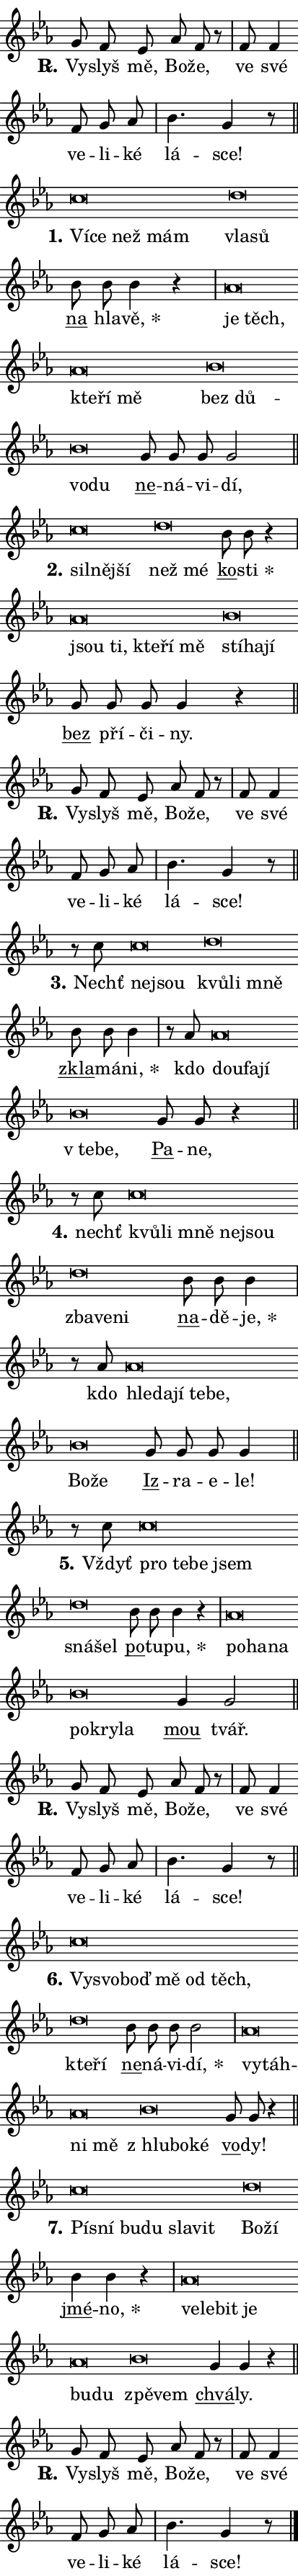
\version "2.22.1"
\header { tagline = "" }
\paper {
  indent = 0\cm
  top-margin = 0\cm
  right-margin = 0\cm
  bottom-margin = 0\cm
  left-margin = 0\cm
  paper-width = 7\cm
  page-breaking = #ly:one-page-breaking
  system-system-spacing.basic-distance = #11
  score-system-spacing.basic-distance = #11.3
  ragged-last = ##f
}


%% Author: Thomas Morley
%% https://lists.gnu.org/archive/html/lilypond-user/2020-05/msg00002.html
#(define (line-position grob)
"Returns position of @var[grob} in current system:
   @code{'start}, if at first time-step
   @code{'end}, if at last time-step
   @code{'middle} otherwise
"
  (let* ((col (ly:item-get-column grob))
         (ln (ly:grob-object col 'left-neighbor))
         (rn (ly:grob-object col 'right-neighbor))
         (col-to-check-left (if (ly:grob? ln) ln col))
         (col-to-check-right (if (ly:grob? rn) rn col))
         (break-dir-left
           (and
             (ly:grob-property col-to-check-left 'non-musical #f)
             (ly:item-break-dir col-to-check-left)))
         (break-dir-right
           (and
             (ly:grob-property col-to-check-right 'non-musical #f)
             (ly:item-break-dir col-to-check-right))))
        (cond ((eqv? 1 break-dir-left) 'start)
              ((eqv? -1 break-dir-right) 'end)
              (else 'middle))))

#(define (tranparent-at-line-position vctor)
  (lambda (grob)
  "Relying on @code{line-position} select the relevant enry from @var{vctor}.
Used to determine transparency,"
    (case (line-position grob)
      ((end) (not (vector-ref vctor 0)))
      ((middle) (not (vector-ref vctor 1)))
      ((start) (not (vector-ref vctor 2))))))

noteHeadBreakVisibility =
#(define-music-function (break-visibility)(vector?)
"Makes @code{NoteHead}s transparent relying on @var{break-visibility}"
#{
  \override NoteHead.transparent =
    #(tranparent-at-line-position break-visibility)
#})

#(define delete-ledgers-for-transparent-note-heads
  (lambda (grob)
    "Reads whether a @code{NoteHead} is transparent.
If so this @code{NoteHead} is removed from @code{'note-heads} from
@var{grob}, which is supposed to be @code{LedgerLineSpanner}.
As a result ledgers are not printed for this @code{NoteHead}"
    (let* ((nhds-array (ly:grob-object grob 'note-heads))
           (nhds-list
             (if (ly:grob-array? nhds-array)
                 (ly:grob-array->list nhds-array)
                 '()))
           ;; Relies on the transparent-property being done before
           ;; Staff.LedgerLineSpanner.after-line-breaking is executed.
           ;; This is fragile ...
           (to-keep
             (remove
               (lambda (nhd)
                 (ly:grob-property nhd 'transparent #f))
               nhds-list)))
      ;; TODO find a better method to iterate over grob-arrays, similiar
      ;; to filter/remove etc for lists
      ;; For now rebuilt from scratch
      (set! (ly:grob-object grob 'note-heads)  '())
      (for-each
        (lambda (nhd)
          (ly:pointer-group-interface::add-grob grob 'note-heads nhd))
        to-keep))))

hideNotes = {
  \noteHeadBreakVisibility #begin-of-line-visible
}
unHideNotes = {
  \noteHeadBreakVisibility #all-visible
}

% work-around for resetting accidentals
% https://lilypond.org/doc/v2.23/Documentation/notation/displaying-rhythms#unmetered-music
cadenzaMeasure = {
  \cadenzaOff
  \partial 1024 s1024
  \cadenzaOn
}

#(define-markup-command (accent layout props text) (markup?)
  "Underline accented syllable"
  (interpret-markup layout props
    #{\markup \override #'(offset . 4.3) \underline { #text }#}))

responsum = \markup \concat {
  "R" \hspace #-1.05 \path #0.1 #'((moveto 0 0.07) (lineto 0.9 0.8)) \hspace #0.05 "."
}

\layout {
    \context {
        \Staff
        \remove "Time_signature_engraver"
        \override LedgerLineSpanner.after-line-breaking = #delete-ledgers-for-transparent-note-heads
    }
    \context {
        \Voice {
            \override NoteHead.output-attributes = #'((class . "notehead"))
            \override Hairpin.height = #0.55
        }
    }
    \context {
        \Lyrics {
            \override StanzaNumber.output-attributes = #'((class . "stanzanumber"))
            \override LyricSpace.minimum-distance = #0.9
            \override LyricText.font-name = #"TeX Gyre Schola"
            \override LyricText.font-size = 1
            \override StanzaNumber.font-name = #"TeX Gyre Schola Bold"
            \override StanzaNumber.font-size = 1
        }
    }
}

% magnetic-lyrics.ily
%
%   written by
%     Jean Abou Samra <jean@abou-samra.fr>
%     Werner Lemberg <wl@gnu.org>
%
%   adapted by
%     Jiri Hon <jiri.hon@gmail.com>
%
% Version 2022-Apr-15

% https://www.mail-archive.com/lilypond-user@gnu.org/msg149350.html

#(define (Left_hyphen_pointer_engraver context)
   "Collect syllable-hyphen-syllable occurrences in lyrics and store
them in properties.  This engraver only looks to the left.  For
example, if the lyrics input is @code{foo -- bar}, it does the
following.

@itemize @bullet
@item
Set the @code{text} property of the @code{LyricHyphen} grob between
@q{foo} and @q{bar} to @code{foo}.

@item
Set the @code{left-hyphen} property of the @code{LyricText} grob with
text @q{foo} to the @code{LyricHyphen} grob between @q{foo} and
@q{bar}.
@end itemize

Use this auxiliary engraver in combination with the
@code{lyric-@/text::@/apply-@/magnetic-@/offset!} hook."
   (let ((hyphen #f)
         (text #f))
     (make-engraver
      (acknowledgers
       ((lyric-syllable-interface engraver grob source-engraver)
        (set! text grob)))
      (end-acknowledgers
       ((lyric-hyphen-interface engraver grob source-engraver)
        ;(when (not (grob::has-interface grob 'lyric-space-interface))
          (set! hyphen grob)));)
      ((stop-translation-timestep engraver)
       (when (and text hyphen)
         (ly:grob-set-object! text 'left-hyphen hyphen))
       (set! text #f)
       (set! hyphen #f)))))

#(define (lyric-text::apply-magnetic-offset! grob)
   "If the space between two syllables is less than the value in
property @code{LyricText@/.details@/.squash-threshold}, move the right
syllable to the left so that it gets concatenated with the left
syllable.

Use this function as a hook for
@code{LyricText@/.after-@/line-@/breaking} if the
@code{Left_@/hyphen_@/pointer_@/engraver} is active."
   (let ((hyphen (ly:grob-object grob 'left-hyphen #f)))
     (when hyphen
       (let ((left-text (ly:spanner-bound hyphen LEFT)))
         (when (grob::has-interface left-text 'lyric-syllable-interface)
           (let* ((common (ly:grob-common-refpoint grob left-text X))
                  (this-x-ext (ly:grob-extent grob common X))
                  (left-x-ext
                   (begin
                     ;; Trigger magnetism for left-text.
                     (ly:grob-property left-text 'after-line-breaking)
                     (ly:grob-extent left-text common X)))
                  ;; `delta` is the gap width between two syllables.
                  (delta (- (interval-start this-x-ext)
                            (interval-end left-x-ext)))
                  (details (ly:grob-property grob 'details))
                  (threshold (assoc-get 'squash-threshold details 0.2)))
             (when (< delta threshold)
               (let* (;; We have to manipulate the input text so that
                      ;; ligatures crossing syllable boundaries are not
                      ;; disabled.  For languages based on the Latin
                      ;; script this is essentially a beautification.
                      ;; However, for non-Western scripts it can be a
                      ;; necessity.
                      (lt (ly:grob-property left-text 'text))
                      (rt (ly:grob-property grob 'text))
                      (is-space (grob::has-interface hyphen 'lyric-space-interface))
                      (space (if is-space " " ""))
                      (space-markup (grob-interpret-markup grob " "))
                      (space-size (interval-length (ly:stencil-extent space-markup X)))
                      (extra-delta (if is-space space-size 0))
                      ;; Append new syllable.
                      (ltrt-space (if (and (string? lt) (string? rt))
                                (string-append lt space rt)
                                (make-concat-markup (list lt space rt))))
                      ;; Right-align `ltrt` to the right side.
                      (ltrt-space-markup (grob-interpret-markup
                               grob
                               (make-translate-markup
                                (cons (interval-length this-x-ext) 0)
                                (make-right-align-markup ltrt-space)))))
                 (begin
                   ;; Don't print `left-text`.
                   (ly:grob-set-property! left-text 'stencil #f)
                   ;; Set text and stencil (which holds all collected
                   ;; syllables so far) and shift it to the left.
                   (ly:grob-set-property! grob 'text ltrt-space)
                   (ly:grob-set-property! grob 'stencil ltrt-space-markup)
                   (ly:grob-translate-axis! grob (- (- delta extra-delta)) X))))))))))


#(define (lyric-hyphen::displace-bounds-first grob)
   ;; Make very sure this callback isn't triggered too early.
   (let ((left (ly:spanner-bound grob LEFT))
         (right (ly:spanner-bound grob RIGHT)))
     (ly:grob-property left 'after-line-breaking)
     (ly:grob-property right 'after-line-breaking)
     (ly:lyric-hyphen::print grob)))

squashThreshold = #0.4

\layout {
  \context {
    \Lyrics
    \consists #Left_hyphen_pointer_engraver
    \override LyricText.after-line-breaking =
      #lyric-text::apply-magnetic-offset!
    \override LyricHyphen.stencil = #lyric-hyphen::displace-bounds-first
    \override LyricText.details.squash-threshold = \squashThreshold
    \override LyricHyphen.minimum-distance = 0
    \override LyricHyphen.minimum-length = \squashThreshold
  }
}

squash = \override LyricText.details.squash-threshold = 9999
unSquash = \override LyricText.details.squash-threshold = \squashThreshold

left = \override LyricText.self-alignment-X = #LEFT
unLeft = \revert LyricText.self-alignment-X

starOffset = #(lambda (grob) 
                (let ((x_offset (ly:self-alignment-interface::aligned-on-x-parent grob)))
                  (if (= x_offset 0) 0 (+ x_offset 1.2))))

star = #(define-music-function (syllable)(string?)
"Append star separator at the end of a syllable"
#{
  \once \override LyricText.X-offset = #starOffset
  \lyricmode { \markup {
    #syllable
    \override #'((font-name . "TeX Gyre Schola Bold")) \hspace #0.2 \lower #0.65 \larger "*"
  } }
#})

starAccent = #(define-music-function (syllable)(string?)
"Append star separator at the end of a syllable and make accent"
#{
  \once \override LyricText.X-offset = #starOffset
  \lyricmode { \markup {
    \accent #syllable
    \override #'((font-name . "TeX Gyre Schola Bold")) \hspace #0.2 \lower #0.65 \larger "*"
  } }
#})

breath = #(define-music-function (syllable)(string?)
"Append breathing indicator at the end of a syllable"
#{
  \lyricmode { \markup { #syllable "+" } }
#})

optionalBreath = #(define-music-function (syllable)(string?)
"Append optional breathing indicator at the end of a syllable"
#{
  \lyricmode { \markup { #syllable "(+)" } }
#})


\score {
    <<
        \new Voice = "melody" { \cadenzaOn \key es \major \relative { g'8 f es as f r \cadenzaMeasure \bar "|" f f4 \bar "" f8 g as \cadenzaMeasure \bar "|" bes4. g4 r8 \cadenzaMeasure \bar "||" \break } }
        \new Lyrics \lyricsto "melody" { \lyricmode { \set stanza = \responsum
Vy -- slyš mě, Bo -- že, ve své ve -- li -- ké lá -- sce! } }
    >>
    \layout {}
}

\score {
    <<
        \new Voice = "melody" { \cadenzaOn \key es \major \relative { c''\breve*1/16 \hideNotes \breve*1/16 \bar "" \breve*1/16 \breve*1/16 \bar "" \unHideNotes d\breve*1/16 \hideNotes \breve*1/16 \bar "" \unHideNotes \bar "" bes8 bes bes4 r \cadenzaMeasure \bar "|" as\breve*1/16 \hideNotes \breve*1/16 \bar "" \breve*1/16 \bar "" \breve*1/16 \breve*1/16 \bar "" \unHideNotes bes\breve*1/16 \hideNotes \breve*1/16 \bar "" \breve*1/16 \breve*1/16 \bar "" \unHideNotes \bar "" g8 g g g2 \cadenzaMeasure \bar "||" \break } }
        \new Lyrics \lyricsto "melody" { \lyricmode { \set stanza = "1."
\left Ví -- \squash ce než mám \left \unLeft \unSquash vla -- \squash sů \unLeft \unSquash \markup \accent na hla -- \star vě, \left je \squash těch, kte -- ří mě \left \unLeft \unSquash bez \squash dů -- vo -- du \unLeft \unSquash \markup \accent ne -- ná -- vi -- dí, } }
    >>
    \layout {}
}

\score {
    <<
        \new Voice = "melody" { \cadenzaOn \key es \major \relative { c''\breve*1/16 \hideNotes \breve*1/16 \breve*1/16 \bar "" \unHideNotes d\breve*1/16 \hideNotes \breve*1/16 \bar "" \unHideNotes \bar "" bes8 bes r4 \cadenzaMeasure \bar "|" as\breve*1/16 \hideNotes \breve*1/16 \bar "" \breve*1/16 \bar "" \breve*1/16 \breve*1/16 \bar "" \unHideNotes bes\breve*1/16 \hideNotes \breve*1/16 \breve*1/16 \bar "" \unHideNotes \bar "" g8 g g g4 r \cadenzaMeasure \bar "||" \break } }
        \new Lyrics \lyricsto "melody" { \lyricmode { \set stanza = "2."
\left sil -- \squash něj -- ší \left \unLeft \unSquash než \squash mé \unLeft \unSquash \markup \accent ko -- \star sti \left jsou \squash ti, kte -- ří mě \left \unLeft \unSquash stí -- \squash ha -- jí \unLeft \unSquash \markup \accent bez pří -- či -- ny. } }
    >>
    \layout {}
}

\score {
    <<
        \new Voice = "melody" { \cadenzaOn \key es \major \relative { g'8 f es as f r \cadenzaMeasure \bar "|" f f4 \bar "" f8 g as \cadenzaMeasure \bar "|" bes4. g4 r8 \cadenzaMeasure \bar "||" \break } }
        \new Lyrics \lyricsto "melody" { \lyricmode { \set stanza = \responsum
Vy -- slyš mě, Bo -- že, ve své ve -- li -- ké lá -- sce! } }
    >>
    \layout {}
}

\score {
    <<
        \new Voice = "melody" { \cadenzaOn \key es \major \relative { r8 c''8 c\breve*1/16 \hideNotes \breve*1/16 \bar "" \unHideNotes d\breve*1/16 \hideNotes \breve*1/16 \breve*1/16 \bar "" \unHideNotes \bar "" bes8 bes bes4 \cadenzaMeasure \bar "|" r8 as8 as\breve*1/16 \hideNotes \breve*1/16 \breve*1/16 \bar "" \unHideNotes bes\breve*1/16 \hideNotes \breve*1/16 \bar "" \unHideNotes \bar "" g8 g r4 \cadenzaMeasure \bar "||" \break } }
        \new Lyrics \lyricsto "melody" { \lyricmode { \set stanza = "3."
Nechť \left nej -- \squash sou \left \unLeft \unSquash kvů -- \squash li mně \unLeft \unSquash \markup \accent zkla -- má -- \star ni, kdo \left dou -- \squash fa -- jí \left \unLeft \unSquash "v te" -- \squash be, \unLeft \unSquash \markup \accent Pa -- ne, } }
    >>
    \layout {}
}

\score {
    <<
        \new Voice = "melody" { \cadenzaOn \key es \major \relative { r8 c''8 c\breve*1/16 \hideNotes \breve*1/16 \bar "" \breve*1/16 \bar "" \breve*1/16 \breve*1/16 \bar "" \unHideNotes d\breve*1/16 \hideNotes \breve*1/16 \breve*1/16 \bar "" \unHideNotes \bar "" bes8 bes bes4 \cadenzaMeasure \bar "|" r8 as8 as\breve*1/16 \hideNotes \breve*1/16 \bar "" \breve*1/16 \bar "" \breve*1/16 \breve*1/16 \bar "" \unHideNotes bes\breve*1/16 \hideNotes \breve*1/16 \bar "" \unHideNotes \bar "" g8 g g g4 \cadenzaMeasure \bar "||" \break } }
        \new Lyrics \lyricsto "melody" { \lyricmode { \set stanza = "4."
nechť \left kvů -- \squash li mně nej -- sou \left \unLeft \unSquash zba -- \squash ve -- ni \unLeft \unSquash \markup \accent na -- dě -- \star je, kdo \left hle -- \squash da -- jí te -- be, \left \unLeft \unSquash Bo -- \squash že \unLeft \unSquash \markup \accent Iz -- ra -- e -- le! } }
    >>
    \layout {}
}

\score {
    <<
        \new Voice = "melody" { \cadenzaOn \key es \major \relative { r8 c''8 c\breve*1/16 \hideNotes \breve*1/16 \bar "" \breve*1/16 \breve*1/16 \bar "" \unHideNotes d\breve*1/16 \hideNotes \breve*1/16 \bar "" \unHideNotes \bar "" bes8 bes bes4 r \cadenzaMeasure \bar "|" as\breve*1/16 \hideNotes \breve*1/16 \breve*1/16 \bar "" \unHideNotes bes\breve*1/16 \hideNotes \breve*1/16 \breve*1/16 \bar "" \unHideNotes \bar "" g4 g2 \cadenzaMeasure \bar "||" \break } }
        \new Lyrics \lyricsto "melody" { \lyricmode { \set stanza = "5."
Vždyť \left pro \squash te -- be jsem \left \unLeft \unSquash sná -- \squash šel \unLeft \unSquash \markup \accent po -- tu -- \star pu, \left po -- \squash ha -- na \left \unLeft \unSquash po -- \squash kry -- la \unLeft \unSquash \markup \accent mou tvář. } }
    >>
    \layout {}
}

\score {
    <<
        \new Voice = "melody" { \cadenzaOn \key es \major \relative { g'8 f es as f r \cadenzaMeasure \bar "|" f f4 \bar "" f8 g as \cadenzaMeasure \bar "|" bes4. g4 r8 \cadenzaMeasure \bar "||" \break } }
        \new Lyrics \lyricsto "melody" { \lyricmode { \set stanza = \responsum
Vy -- slyš mě, Bo -- že, ve své ve -- li -- ké lá -- sce! } }
    >>
    \layout {}
}

\score {
    <<
        \new Voice = "melody" { \cadenzaOn \key es \major \relative { c''\breve*1/16 \hideNotes \breve*1/16 \bar "" \breve*1/16 \bar "" \breve*1/16 \bar "" \breve*1/16 \breve*1/16 \bar "" \unHideNotes d\breve*1/16 \hideNotes \breve*1/16 \bar "" \unHideNotes \bar "" bes8 bes bes bes2 \cadenzaMeasure \bar "|" as\breve*1/16 \hideNotes \breve*1/16 \bar "" \breve*1/16 \breve*1/16 \bar "" \unHideNotes bes\breve*1/16 \hideNotes \breve*1/16 \breve*1/16 \bar "" \unHideNotes \bar "" g8 g r4 \cadenzaMeasure \bar "||" \break } }
        \new Lyrics \lyricsto "melody" { \lyricmode { \set stanza = "6."
\left Vy -- \squash svo -- boď mě od těch, \left \unLeft \unSquash kte -- \squash ří \unLeft \unSquash \markup \accent ne -- ná -- vi -- \star dí, \left vy -- \squash táh -- ni mě \left \unLeft \unSquash "z hlu" -- \squash bo -- ké \unLeft \unSquash \markup \accent vo -- dy! } }
    >>
    \layout {}
}

\score {
    <<
        \new Voice = "melody" { \cadenzaOn \key es \major \relative { c''\breve*1/16 \hideNotes \breve*1/16 \bar "" \breve*1/16 \bar "" \breve*1/16 \bar "" \breve*1/16 \breve*1/16 \bar "" \unHideNotes d\breve*1/16 \hideNotes \breve*1/16 \bar "" \unHideNotes \bar "" bes4 bes r \cadenzaMeasure \bar "|" as\breve*1/16 \hideNotes \breve*1/16 \bar "" \breve*1/16 \bar "" \breve*1/16 \bar "" \breve*1/16 \breve*1/16 \bar "" \unHideNotes bes\breve*1/16 \hideNotes \breve*1/16 \bar "" \unHideNotes \bar "" g4 g r \cadenzaMeasure \bar "||" \break } }
        \new Lyrics \lyricsto "melody" { \lyricmode { \set stanza = "7."
\left Pí -- \squash sní bu -- du sla -- vit \left \unLeft \unSquash Bo -- \squash ží \unLeft \unSquash \markup \accent jmé -- \star no, \left ve -- \squash le -- bit je bu -- du \left \unLeft \unSquash zpě -- \squash vem \unLeft \unSquash \markup \accent chvá -- ly. } }
    >>
    \layout {}
}

\score {
    <<
        \new Voice = "melody" { \cadenzaOn \key es \major \relative { g'8 f es as f r \cadenzaMeasure \bar "|" f f4 \bar "" f8 g as \cadenzaMeasure \bar "|" bes4. g4 r8 \cadenzaMeasure \bar "||" \break } \bar "|." }
        \new Lyrics \lyricsto "melody" { \lyricmode { \set stanza = \responsum
Vy -- slyš mě, Bo -- že, ve své ve -- li -- ké lá -- sce! } }
    >>
    \layout {}
}
